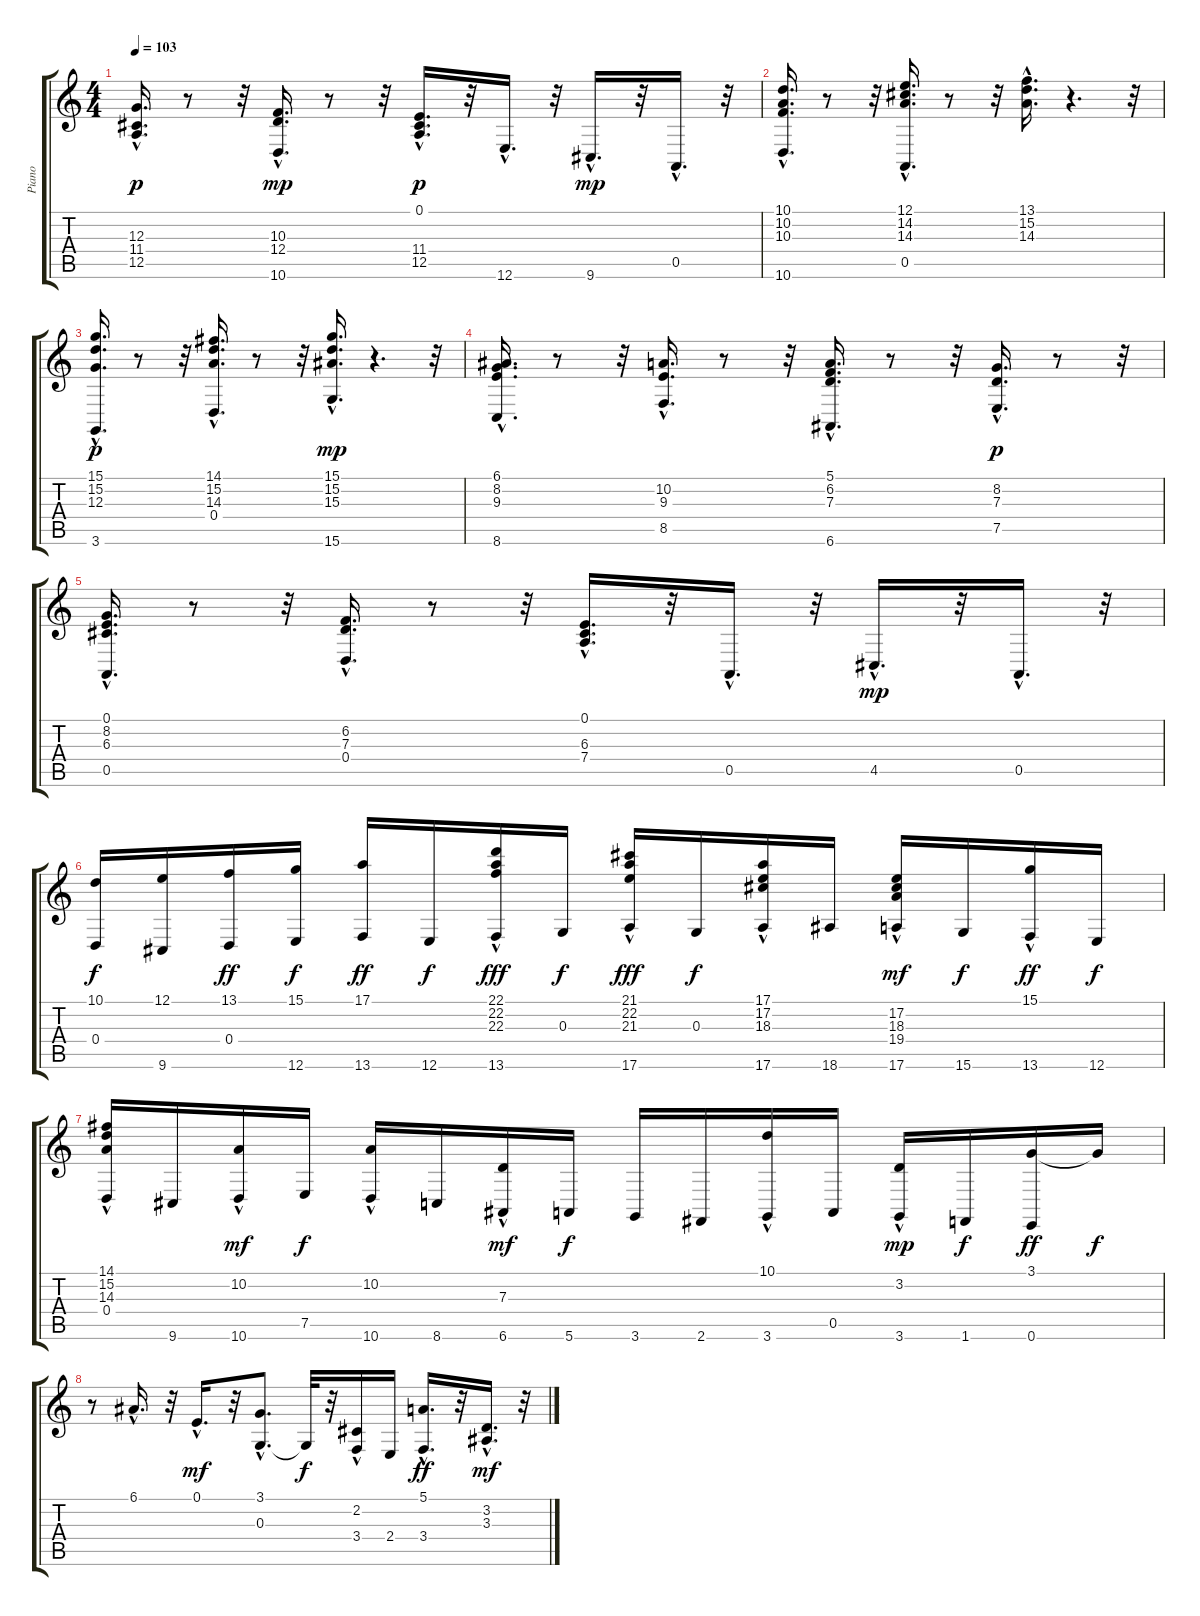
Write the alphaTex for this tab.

\track ("Piano" "Piano") {instrument acousticgrandpiano}
\staff {score tabs}
\tuning (E4 B3 G3 D3 A2 E2) {hide}
\ts (4 4)
\tempo 103
\clef g2
\ks c
(12.3{hac} 11.4{hac} 12.5{hac}).16{d dy p} r.8 r.32 (10.3{hac} 12.4{hac} 10.6{hac}).16{d dy mp} r.8 r.32 (0.1{hac} 11.4{hac} 12.5{hac}).16{d dy p} r.32 12.6{hac}.16{d} r.32 9.6{hac}.16{d dy mp} r.32 0.5{hac}.16{d} r.32 |
(10.1{hac} 10.2{hac} 10.3{hac} 10.6{hac}).16{d} r.8 r.32 (12.1{hac} 14.2{hac} 14.3{hac} 0.5{hac}).16{d} r.8 r.32 (13.1{hac} 15.2{hac} 14.3{hac}).16{d} r.4{d} r.32 |
(15.1{hac} 15.2{hac} 12.3{hac} 3.6{hac}).16{d dy p} r.8 r.32 (14.1{hac} 15.2{hac} 14.3{hac} 0.4{hac}).16{d} r.8 r.32 (15.1{hac} 15.2{hac} 15.3{hac} 15.6{hac}).16{d dy mp} r.4{d} r.32 |
(6.1{hac} 8.2{hac} 9.3{hac} 8.6{hac}).16{d} r.8 r.32 (10.2{hac} 9.3{hac} 8.5{hac}).16{d} r.8 r.32 (5.1{hac} 6.2{hac} 7.3{hac} 6.6{hac}).16{d} r.8 r.32 (8.2{hac} 7.3{hac} 7.5{hac}).16{d dy p} r.8 r.32 |
(0.1{hac} 8.2{hac} 6.3{hac} 0.5{hac}).16{d} r.8 r.32 (6.2{hac} 7.3{hac} 0.4{hac}).16{d} r.8 r.32 (0.1{hac} 6.3{hac} 7.4{hac}).16{d} r.32 0.5{hac}.16{d} r.32 4.5{hac}.16{d dy mp} r.32 0.5{hac}.16{d} r.32 |
(10.1 0.4).16{dy f} (12.1 9.6).16 (13.1 0.4).16{dy ff} (15.1 12.6).16{dy f} (17.1 13.6).16{dy ff} 12.6.16{dy f} (22.1{hac} 22.2{hac} 22.3{hac} 13.6).16{dy fff} 0.3.16{dy f} (21.1{hac} 22.2{hac} 21.3{hac} 17.6).16{dy fff} 0.3.16{dy f} (17.1{hac} 17.2{hac} 18.3{hac} 17.6).16 18.6.16 (17.2{hac} 18.3{hac} 19.4{hac} 17.6).16{dy mf} 15.6.16{dy f} (15.1{hac} 13.6).16{dy ff} 12.6.16{dy f} |
(14.1{hac} 15.2{hac} 14.3{hac} 0.4).16 9.6.16 (10.2{hac} 10.6).16{dy mf} 7.5.16{dy f} (10.2{hac} 10.6).16 8.6.16 (7.3{hac} 6.6).16{dy mf} 5.6.16{dy f} 3.6.16 2.6.16 (10.1{hac} 3.6).16 0.5.16 (3.2{hac} 3.6).16{dy mp} 1.6.16{dy f} (3.1 0.6).16{dy ff} 3.1{t}.16{dy f} |
r.8 6.1{hac}.16{d} r.32 0.1{hac}.16{d dy mf} r.32 (3.1{hac} 0.3{hac}).8{d} 0.3{t}.32{dy f} r.32 (2.2{hac} 3.4).16 2.4.16 (5.1{hac} 3.4).16{d dy ff} r.32 (3.2{hac} 3.3{hac}).16{d dy mf} r.32
